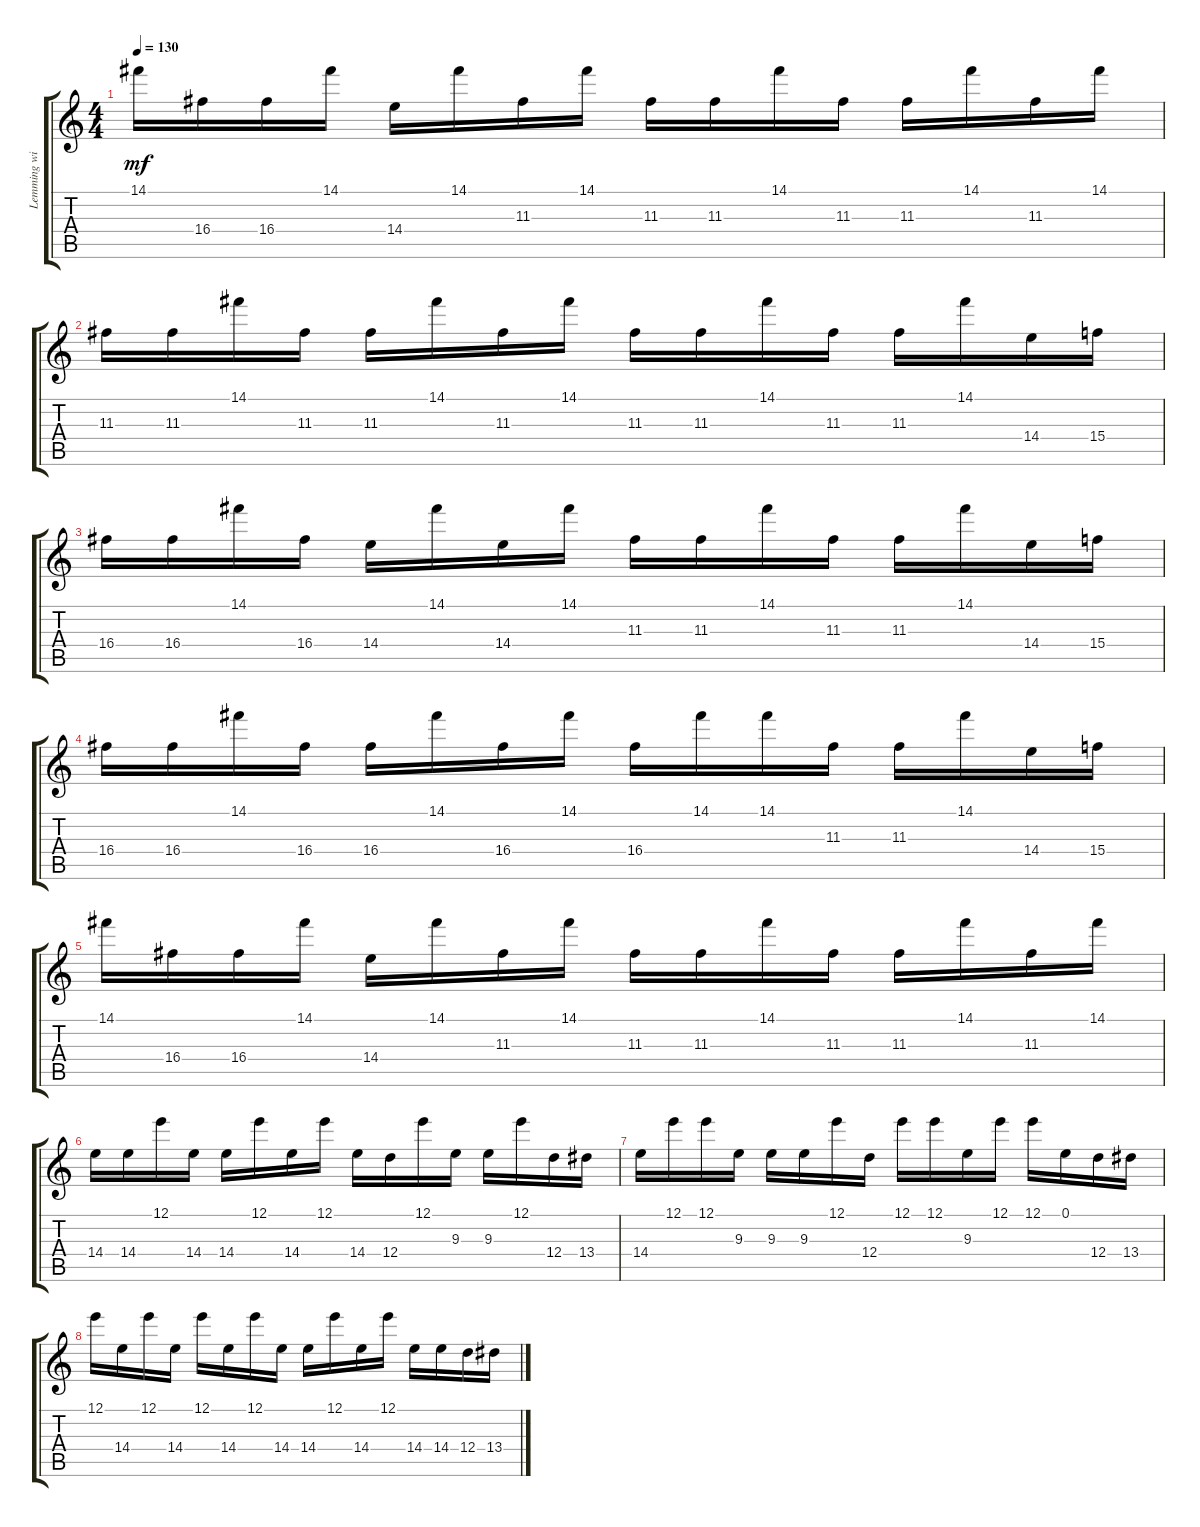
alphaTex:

\track ("Lemming with Guitar" "Lemming wi") {instrument distortionguitar}
\staff {score tabs}
\tuning (E4 B3 G3 D3 A2 E2) {hide}
\ts (4 4)
\tempo 130
\clef g2
\ks c
14.1.16{dy mf} 16.4.16 16.4.16 14.1.16 14.4.16 14.1.16 11.3.16 14.1.16 11.3.16 11.3.16 14.1.16 11.3.16 11.3.16 14.1.16 11.3.16 14.1.16 |
11.3.16 11.3.16 14.1.16 11.3.16 11.3.16 14.1.16 11.3.16 14.1.16 11.3.16 11.3.16 14.1.16 11.3.16 11.3.16 14.1.16 14.4.16 15.4.16 |
16.4.16 16.4.16 14.1.16 16.4.16 14.4.16 14.1.16 14.4.16 14.1.16 11.3.16 11.3.16 14.1.16 11.3.16 11.3.16 14.1.16 14.4.16 15.4.16 |
16.4.16 16.4.16 14.1.16 16.4.16 16.4.16 14.1.16 16.4.16 14.1.16 16.4.16 14.1.16 14.1.16 11.3.16 11.3.16 14.1.16 14.4.16 15.4.16 |
14.1.16 16.4.16 16.4.16 14.1.16 14.4.16 14.1.16 11.3.16 14.1.16 11.3.16 11.3.16 14.1.16 11.3.16 11.3.16 14.1.16 11.3.16 14.1.16 |
14.4.16 14.4.16 12.1.16 14.4.16 14.4.16 12.1.16 14.4.16 12.1.16 14.4.16 12.4.16 12.1.16 9.3.16 9.3.16 12.1.16 12.4.16 13.4.16 |
14.4.16 12.1.16 12.1.16 9.3.16 9.3.16 9.3.16 12.1.16 12.4.16 12.1.16 12.1.16 9.3.16 12.1.16 12.1.16 0.1.16 12.4.16 13.4.16 |
12.1.16 14.4.16 12.1.16 14.4.16 12.1.16 14.4.16 12.1.16 14.4.16 14.4.16 12.1.16 14.4.16 12.1.16 14.4.16 14.4.16 12.4.16 13.4.16
